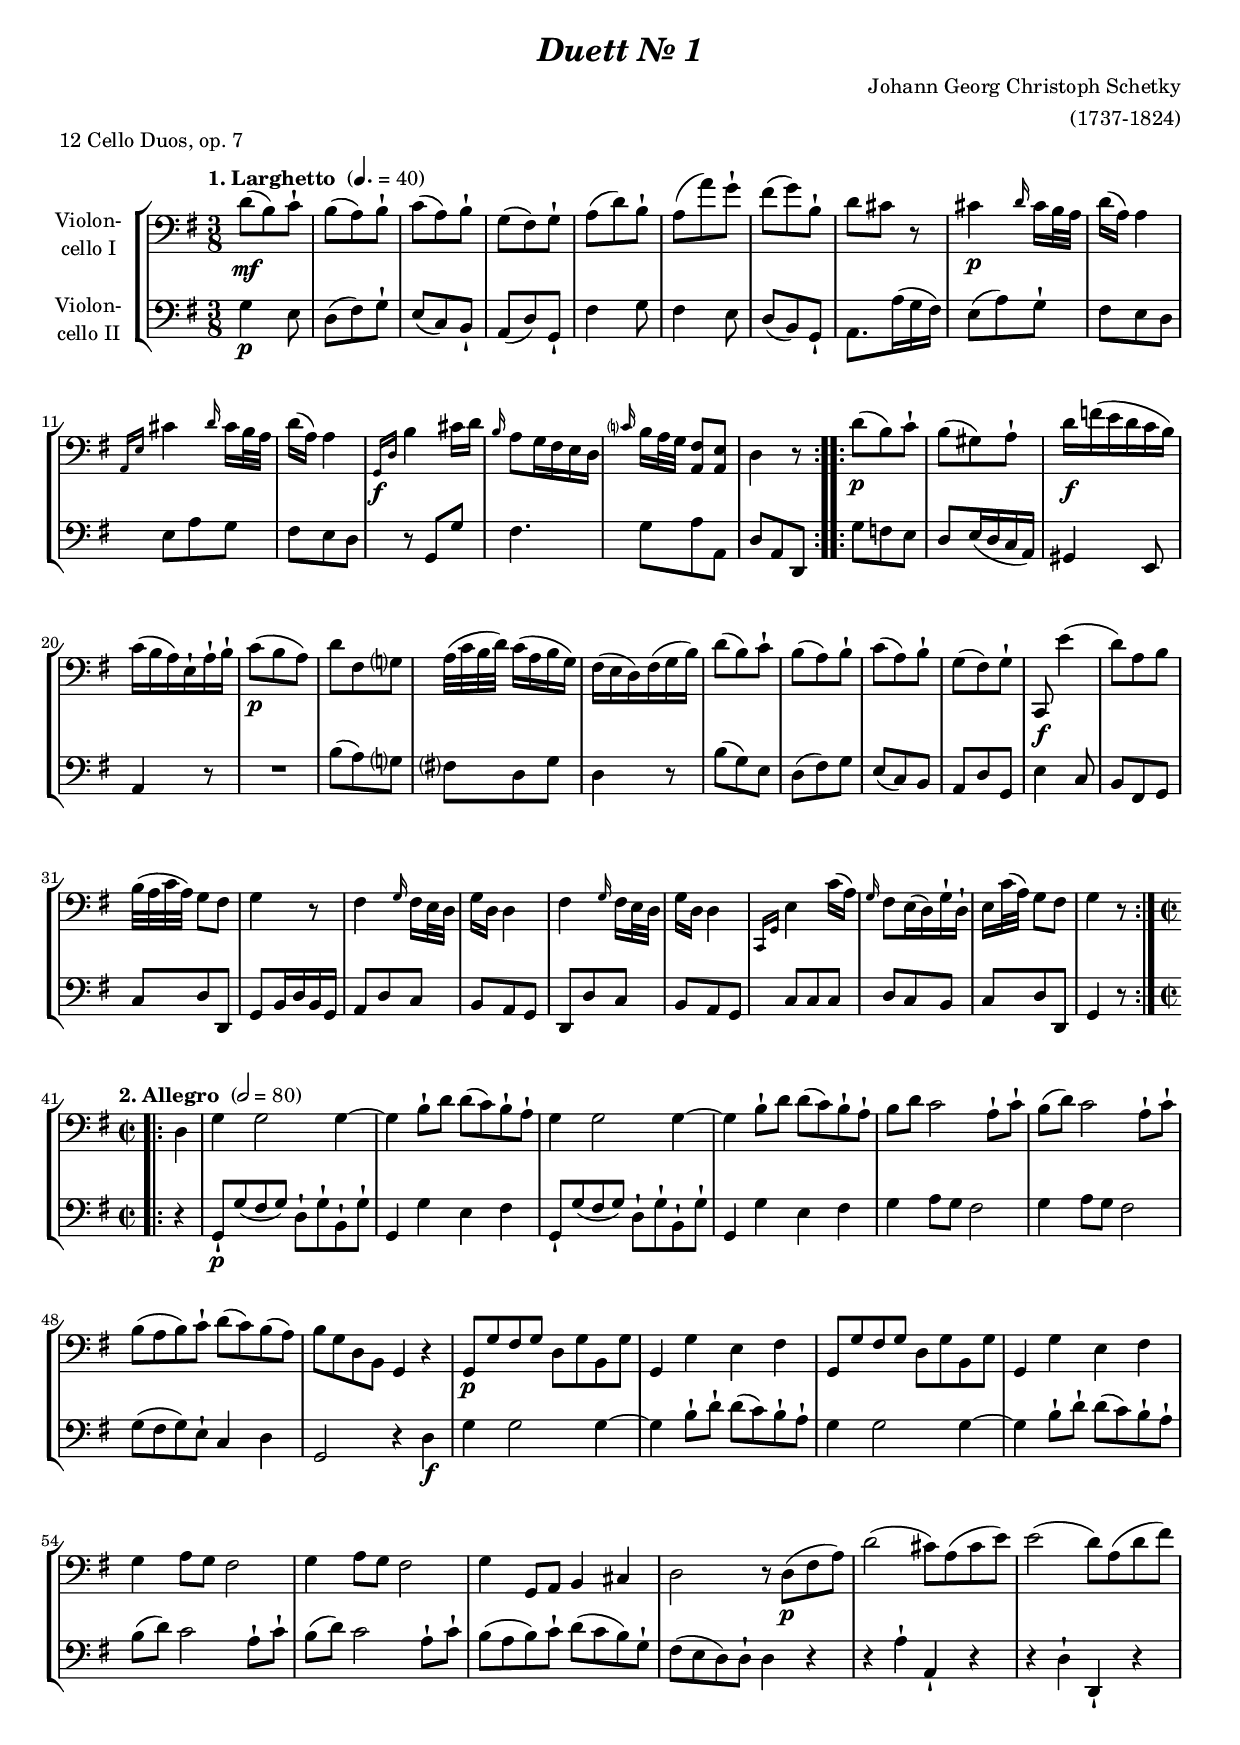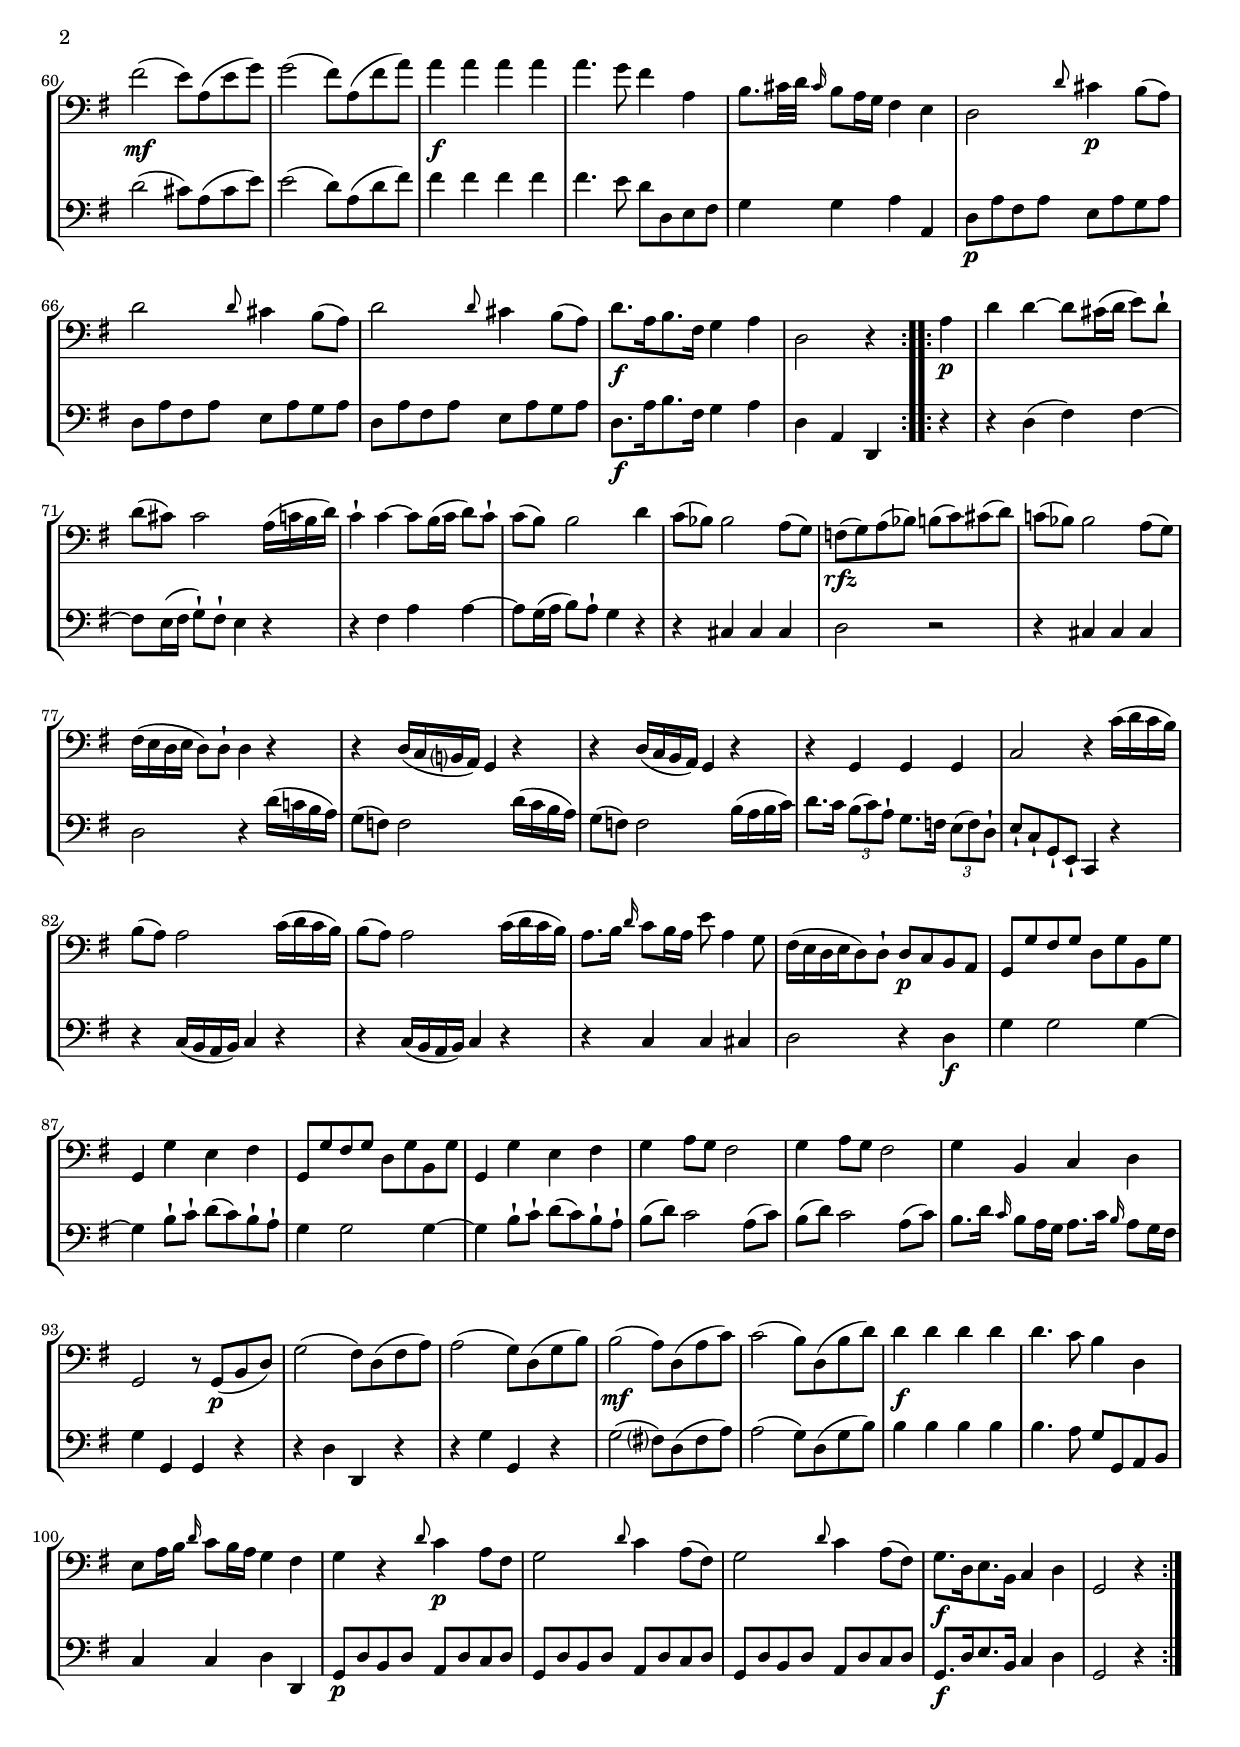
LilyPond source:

\version "2.18.2"
\include "deutsch.ly"
  
#(set-global-staff-size 17.75)

\header {
  title     = \markup \bold \italic "Duett Nr. 1"
  composer  = "Johann Georg Christoph Schetky"
  arranger  = "(1737-1824)"
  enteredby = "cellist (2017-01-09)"
  piece     = "12 Cello Duos, op. 7"
}

voiceconsts = {
  \key g \major
  \clef "bass"
% \numericTimeSignature
  \compressFullBarRests
  % Set default beaming for all staves
%  \set Timing.beamExceptions = #'()
%  \set Timing.baseMoment     = #(ly:make-moment 1 4)
%  \set Timing.beatStructure  = #'(1 1 1)
}

mifl = "flute"
mist = "string ensemble 1"
%minstr = "accordion"
miba = "bassoon"
%miba = "electric bass (pick)"
%miba = "electric bass (finger)"
%milo = "drawbar organ"
milo = "harpsichord"

introa = {        \tempo "1. Larghetto " 4.=40 \time 3/8 }
introb = { \break \tempo "2. Allegro "    2=80 \time 2/2 }

va = \relative c' {
  \voiceconsts

  \introa
  \repeat volta 2 {
    d8(\mf h) c-!
    h( a) h-!
    c( a) h-!
    g( fis) g-!
    a( d) h-!
    a( a') g-!
    fis( g) h,-!
    d cis r

    cis4\p \grace d16 cis h32 a
    d16( a) a4
    \grace { a,16[ e'] } cis'4 \grace d16 cis h32 a
    d16( a) a4
    \grace { g,16[\f d'] } h'4 cis16 d
    \grace h a8 g16 fis e d
    \grace c'? h a32 g <a, fis'>8[ <a e'>]
    d4 r8
  }
  \repeat volta 2 {
    d'(\p h) c-!
    h( gis) a-!
    
    d16\f f( e d c h)
    c( h a) e-! a-! h-!
    c8(\p h a)
    d fis, g?
    a32( c h d) c16[( a h g)]
    fis( e d) fis( g h)
    d8( h) c-!
    h( a) h-!
    c( a) h-!
    g( fis) g-!
    
    c,,\f e''4(
    d8) a h
    h32( a c a) g8[ fis]
    g4 r8
    fis4 \grace g16 fis e32 d
    g16 d d4
    fis \grace g16 fis e32 d
    g16 d d4
    \grace { c,16[ g'] } e'4 c'16( a)
    \grace g fis8 e16( d) g-! d-!
    e c'32( a) g8[ fis]
      g4 r8
  }

  \introb
  \repeat volta 2 {
    \partial 4 d4
    g g2 g4~
    g h8-! d d( c) h-! a-!
    g4 g2 g4~
    g h8-! d d( c) h-! a-!
    h d c2 a8-! c-!
    h( d) c2 a8-! c-!

    h( a h) c-! d( c) h( a)
    h g d h g4 r
    g8\p g' fis g d g h, g'
    g,4 g' e fis
    g,8 g' fis g d g h, g'
    g,4 g' e fis
    g a8 g fis2

    g4 a8 g fis2
    g4 g,8 a h4 cis
    d2 r8 d(\p fis a)
    d2( cis8) a( cis e)
    e2( d8) a( d fis)
    fis2(\mf e8) a,( e' g)
    g2( fis8) a,( fis' a)
    a4\f a a a

    a4. g8 fis4 a,
    h8. cis32 d \grace cis16 h8 a16 g fis4 e
    d2 \grace d'8 cis4\p h8( a)
    d2 \grace d8 cis4 h8( a)
    d2 \grace d8 cis4 h8( a)
    d8.\f a16 h8. fis16 g4 a
    d,2 r4
  }  
  \repeat volta 2 {
    a'\p

    d d~ d8 cis16( d e8)[ d]-!
    d( cis) cis2 a16( c h d)
    c4-! c~ c8 h16( c d8)[ c]-!
    c( h) h2 d4
    c8( b) b2 a8( g)
    f(\rfz g) a( b) h( c) cis( d)

    c!( b) b2 a8( g)
    fis16( e d e d8)[ d]-! d4 r
    r d16( c h? a) g4 r
    r d'16( c h a) g4 r
    r g g g
    c2 r4 c'16( d c h)
    h8( a) a2 c16( d c h)

    h8( a) a2 c16( d c h)
    a8.[ h16] \grace d c8 h16 a e'8 a,4 g8
    fis16( e d e d8) d-! d\p c h a
    g g' fis g d g h, g'
    g,4 g' e fis
    g,8 g' fis g d g h, g'

    g,4 g' e fis
    g a8 g fis2
    g4 a8 g fis2
    g4 h, c d
    g,2 r8 g(\p h d)
    g2( fis8) d( fis a)
    a2( g8) d( g h)
    h2(\mf a8) d,( a' c)

    c2( h8) d,( h' d)
    d4\f d d d
    d4. c8 h4 d,
    e8 a16 h \grace d c8[ h16 a] g4 fis
    g r \grace d'8 c4\p a8 fis
    g2 \grace d'8 c4 a8( fis)
    g2 \grace d'8 c4 a8( fis)
    g8.\f d16 e8. h16 c4 d
    g,2 r4
  }  
}

vb = \relative c' {
  \voiceconsts

  \introa
  \repeat volta 2 {
    g4\p e8
    d( fis) g-!
    e( c) h-!
    a( d) g,-!
    fis'4 g8
    fis4 e8
    d( h) g-!
    a8. a'16( g fis)

    e8( a) g-!
    fis e d
    e a g
    fis e d
    r g, g'
    fis4.
    g8 a a,
    d a d,
  }
  \repeat volta 2 {
    g' f e
    d e16( d c a)
    gis4 e8
    a4 r8
    R4.

    h'8( a) g?
    fis? d g
    d4 r8
    h'( g) e
    d( fis) g
    e( c) h
    a d g,
    e'4 c8
    h fis g
    c d d,
    g h16 d h g
    a8 d c

    h a g
    d d' c
    h a g
    c c c
    d c h
    c d d,
    g4 r8
  }  

  \introb
  \repeat volta 2 {
    \partial 4 r4
    g8-!\p g'( fis g) d-! g-! h,-! g'-!
    g,4 g' e fis
    g,8-! g'( fis g) d-! g-! h,-! g'-!
    g,4 g' e fis
    g a8 g fis2
    g4 a8 g fis2

    g8( fis g) e-! c4 d
    g,2 r4 d'\f
    g g2 g4~
    g h8-! d-! d( c) h-! a-!
    g4 g2 g4~
    g h8-! d-! d( c) h-! a-!
    h( d) c2 a8-! c-!
    h( d) c2 a8-! c-!
    h( a h) c-! d( c h) g-!

    fis( e d) d-! d4 r
    r a'-! a,-! r
    r d-! d,-! r
    d''2( cis8) a( cis e)
    e2( d8) a( d fis)
    fis4 fis fis fis
    fis4. e8 d d, e fis

    g4 g a a,
    d8\p a' fis a e a g a
    d, a' fis a e a g a
    d, a' fis a e a g a
    d,8.\f a'16 h8. fis16 g4 a
    d, a d,
  }  
  \repeat volta 2 {
    r
    r d'( fis) fis~

    fis8 e16( fis g8)[-! fis]-! e4 r
    r fis a a~
    a8 g16( a h8)[ a]-! g4 r
    r cis, cis cis
    d2 r
    r4 cis cis cis
    d2 r4 d'16( c! h a)
    g8( f) f2 d'16( c h a)

    g8( f) f2 h16( a h c)
    d8.[ c16] \times 2/3 { h8( c) a-! } g8.[ f16] \times 2/3 { e8( f) d-! }
    e-! c-! g-! e-! c4 r
    r c'16( h a h) c4 r
    r c16( h a h) c4 r

    r c c cis
    d2 r4 d\f
    g g2 g4~
    g h8-! c-! d( c) h-! a-!
    g4 g2 g4~
    g h8-! c-! d( c) h-! a-!
    h( d) c2 a8( c)
    h( d) c2 a8( c)

    h8.[ d16] \grace c h8 a16 g a8.[ c16] \grace h a8 g16 fis
    g4 g, g r
    r d' d, r
    r g' g, r
    g'2( fis?8) d( fis a)
    a2( g8) d( g h)
    h4 h h h
    h4. a8 g g, a h
    
    c4 c d d,
    g8\p d' h d a d c d
    g, d' h d a d c d
    g, d' h d a d c d
    g,8.\f d'16 e8. h16 c4 d
    g,2 r4
  }  
}


music = \new StaffGroup <<
      \new Staff {
	\set Staff.midiInstrument = \mist
	\set Staff.instrumentName = \markup \center-column { "Violon-" "cello I" }
	\transpose g g { \va }
      }

      \new Staff {
	\set Staff.midiInstrument = \miba
	\set Staff.instrumentName = \markup \center-column { "Violon-" "cello II" }
	\transpose g g { \vb }
      }
>>

\book {
  \score {
    \music
    \layout {}
  }

  \score {
    \unfoldRepeats \music

    \midi {
      \context {
        \Score
      }
    }
  }
}
